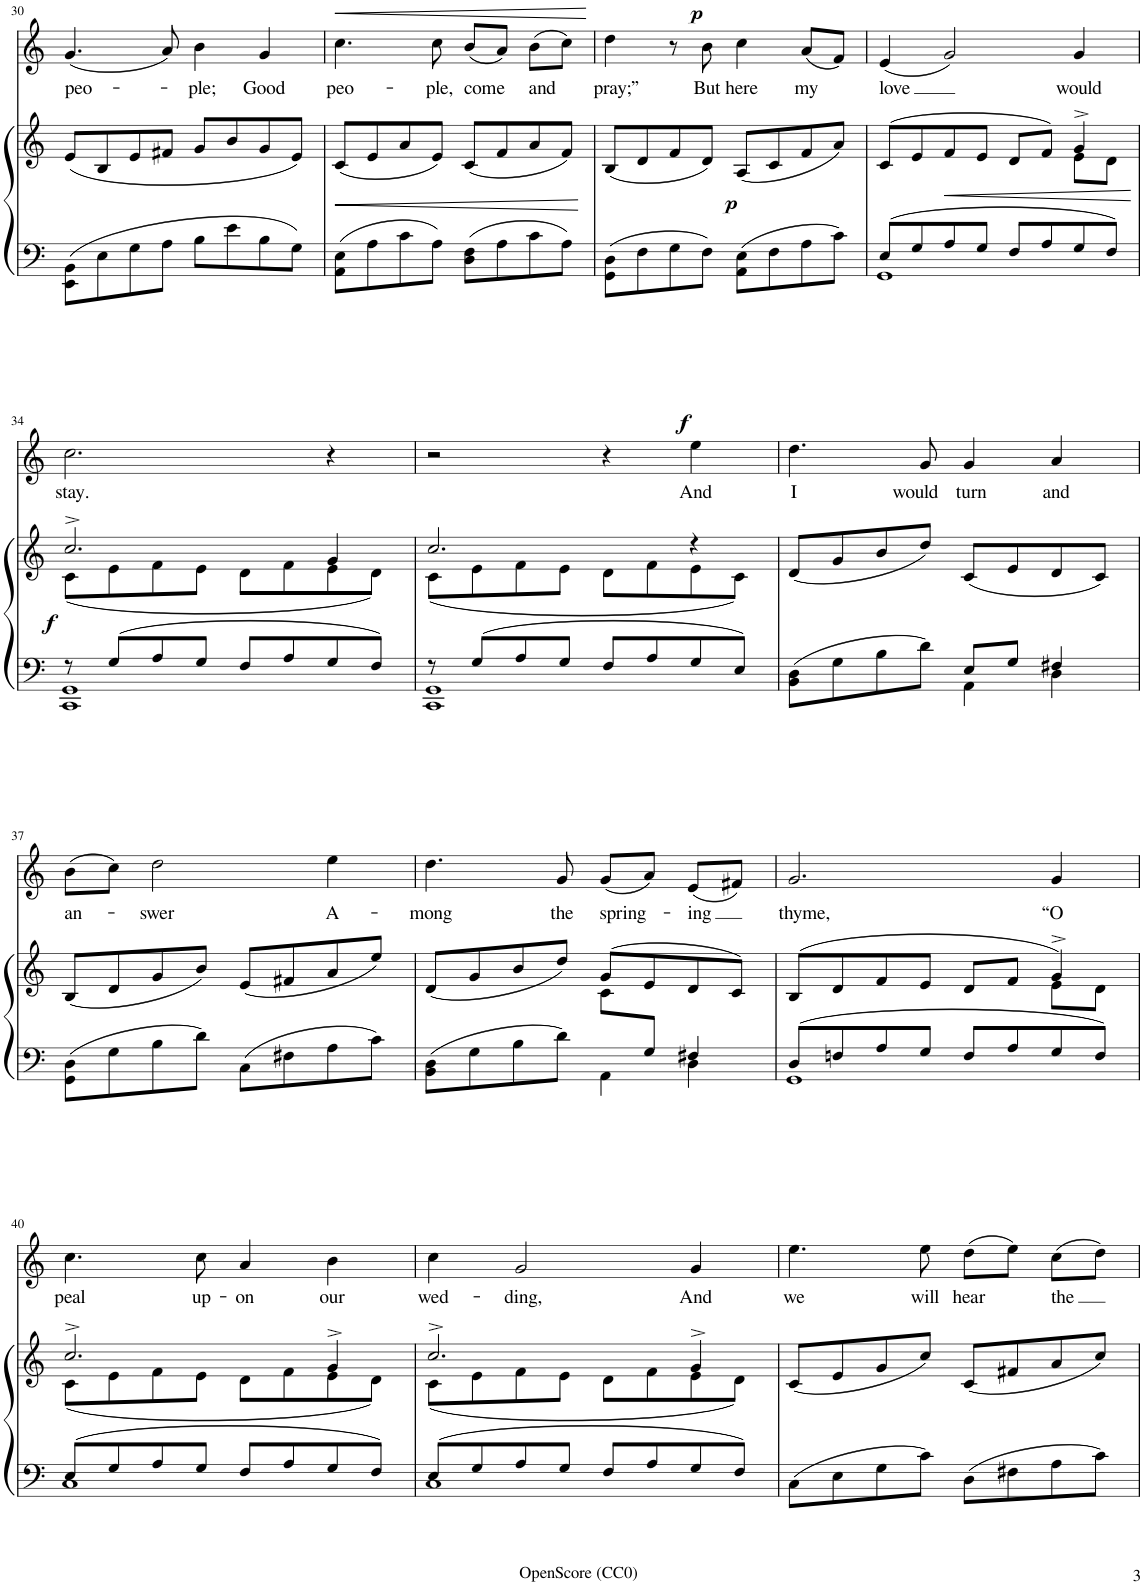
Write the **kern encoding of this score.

**kern	**kern	**dynam	**kern	**text	**dynam
*part2	*part2	*part2	*part1	*part1	*part1
*staff3	*staff2	*staff2/3	*staff1	*staff1	*staff1
*I"Piano	*	*	*I"Voice	*	*
*I'Pno	*	*	*	*	*
!!LO:PB:g=z
*clefF4	*clefG2	*	*clefG2	*	*
*k[]	*k[]	*	*k[]	*	*
*M4/4	*M4/4	*	*M4/4	*	*
=30	=30	=30	=30	=30	=30
!	!	!	!	!LO:LY:b	!
8EE\ 8BB\L	(8e/L	.	(4.g/	peo-	.
8E\	8B/	.	.	.	.
8G\	8e/	.	.	.	.
8A\J	8f#X/J	.	8a/)	.	.
!	!	!	!	!LO:LY:b	!
8B\L	8g/L	.	4b\	-ple;	.
8e\	8b/	.	.	.	.
!	!	!	!	!LO:LY:b	!
8B\	8g/	.	4g/	Good	.
8G\J	8e/J)	.	.	.	.
=31	=31	=31	=31	=31	=31
!	!	!LO:HP:b	!	!LO:LY:b	!LO:HP:b
8AA\ 8E\L	(8c/L	<	4.cc\	peo-	<
8A\	8e/	.	.	.	.
8c\	8a/	.	.	.	.
!	!	!	!	!LO:LY:b	!
8A\J	8e/J)	.	8cc\	-ple,	.
!	!	!	!	!LO:LY:b	!
8D\ 8F\L	(8c/L	.	(8b/L	come	.
8A\	8f/	.	8a/J)	.	.
!	!	!	!	!LO:LY:b	!
8c\	8a/	.	(8b\L	and	.
8A\J	8f/J)	.	8cc\J)	.	.
.	.	[	.	.	[
=32	=32	=32	=32	=32	=32
!	!	!	!	!LO:LY:b	!
8GG\ 8D\L	(8B/L	.	4dd\	pray;”	.
8F\	8d/	.	.	.	.
8G\	8f/	.	8r	.	.
!	!	!	!	!LO:LY:b	!LO:DY:a
8F\J	8d/J)	.	8b\	But	p
!	!	!LO:DY:b	!	!LO:LY:b	!
8AA\ 8E\L	(8A/L	p	4cc\	here	.
8F\	8c/	.	.	.	.
!	!	!	!	!LO:LY:b	!
8A\	8f/	.	(8a/L	my	.
8c\J	8a/J)	.	8f/J)	.	.
=33	=33	=33	=33	=33	=33
*^	*^	*	*	*	*
!	!	!	!	!	!	!LO:LY:b	!
8E/L	1GG	(>8c/L	2.ryy	.	(4e/	love	.
8G/	.	8e/	.	.	.	.	.
!	!	!	!	!LO:HP:b	!	!	!
8A/	.	8f/	.	<	2g/)	.	.
8G/J	.	8e/J	.	.	.	.	.
8F/L	.	8d/L	.	.	.	.	.
8A/	.	8f/J)	.	.	.	.	.
!	!	!	!	!	!	!LO:LY:b	!
8G/	.	4g^/	8e\L	.	4g/	would	.
8F/J	.	.	8d\J	.	.	.	.
*v	*v	*	*	*	*	*	*
*	*v	*v	*	*	*	*
.	.	[	.	.	.
!!LO:LB:g=z
=34	=34	=34	=34	=34	=34
*^	*^	*	*	*	*
!	!	!	!	!LO:DY:b	!	!LO:LY:b	!
8r	1CC 1GG	2.cc^/	(8c\L	f	2.cc\	stay.	.
8G/L	.	.	8e\	.	.	.	.
8A/	.	.	8f\	.	.	.	.
8G/J	.	.	8e\J	.	.	.	.
8F/L	.	.	8d\L	.	.	.	.
8A/	.	.	8f\	.	.	.	.
8G/	.	4g/	8e\	.	4r	.	.
8F/J	.	.	8d\J)	.	.	.	.
=35	=35	=35	=35	=35	=35	=35	=35
8r	1CC 1GG	2.cc/	(8c\L	.	2r	.	.
8G/L	.	.	8e\	.	.	.	.
8A/	.	.	8f\	.	.	.	.
8G/J	.	.	8e\J	.	.	.	.
8F/L	.	.	8d\L	.	4r	.	.
8A/	.	.	8f\	.	.	.	.
!	!	!	!	!	!	!LO:LY:b	!LO:DY:a
8G/	.	4r	8e\	.	4ee\	And	f
8E/J	.	.	8c\J)	.	.	.	.
=36	=36	=36	=36	=36	=36	=36	=36
!	!	!	!	!	!	!LO:LY:b	!
*	*	*v	*v	*	*	*	*
8BB\ 8D\L	2ryy	(8d/L	.	4.dd\	I	.
8G\	.	8g/	.	.	.	.
8B\	.	8b/	.	.	.	.
!	!	!	!	!	!LO:LY:b	!
8d\J	.	8dd/J)	.	8g/	would	.
!	!	!	!	!	!LO:LY:b	!
8E/L	4AA\	(8c/L	.	4g/	turn	.
8G/J	.	8e/	.	.	.	.
!	!	!	!	!	!LO:LY:b	!
4F#X/	4D\	8d/	.	4a/	and	.
.	.	8c/J)	.	.	.	.
*v	*v	*	*	*	*	*
!!LO:LB:g=z
=37	=37	=37	=37	=37	=37
!	!	!	!	!LO:LY:b	!
8GG\ 8D\L	(8B/L	.	(8b\L	an-	.
8G\	8d/	.	8cc\J)	.	.
!	!	!	!	!LO:LY:b	!
8B\	8g/	.	2dd\	-swer	.
8d\J	8b/J)	.	.	.	.
8C\L	(8e/L	.	.	.	.
8F#X\	8f#X/	.	.	.	.
!	!	!	!	!LO:LY:b	!
8A\	8a/	.	4ee\	A-	.
8c\J	8ee/J)	.	.	.	.
=38	=38	=38	=38	=38	=38
*^	*^	*	*	*	*
!	!	!	!	!	!	!LO:LY:b	!
8BB\ 8D\L	2ryy	(8d/L	2ryy	.	4.dd\	-mong	.
8G\	.	8g/	.	.	.	.	.
8B\	.	8b/	.	.	.	.	.
!	!	!	!	!	!	!LO:LY:b	!
8d\J	.	8dd/J)	.	.	8g/	the	.
!	!	!	!	!	!	!LO:LY:b	!
8ryy	4AA\	(>8g/L	8c\L	.	(8g/L	spring-	.
8G/J	.	8e/	4.ryy	.	8a/J)	.	.
!	!	!	!	!	!	!LO:LY:b	!
4F#X/	4D\	8d/	.	.	(8e/L	-ing	.
.	.	8c/J)	.	.	8f#X/J)	.	.
=39	=39	=39	=39	=39	=39	=39	=39
!	!	!	!	!	!	!LO:LY:b	!
8D/L	1GG	(>8B/L	2.ryy	.	2.g/	thyme,	.
8Fn/	.	8d/	.	.	.	.	.
8A/	.	8f/	.	.	.	.	.
8G/J	.	8e/J	.	.	.	.	.
8F/L	.	8d/L	.	.	.	.	.
8A/	.	8f/J	.	.	.	.	.
!	!	!	!	!	!	!LO:LY:b	!
8G/	.	4g^/)	8e\L	.	4g/	“O	.
8F/J	.	.	8d\J	.	.	.	.
!!LO:LB:g=z
=40	=40	=40	=40	=40	=40	=40	=40
!	!	!	!	!	!	!LO:LY:b	!
8E/L	1C	2.cc^/	(8c\L	.	4.cc\	peal	.
8G/	.	.	8e\	.	.	.	.
8A/	.	.	8f\	.	.	.	.
!	!	!	!	!	!	!LO:LY:b	!
8G/J	.	.	8e\J	.	8cc\	up-	.
!	!	!	!	!	!	!LO:LY:b	!
8F/L	.	.	8d\L	.	4a/	-on	.
8A/	.	.	8f\	.	.	.	.
!	!	!	!	!	!	!LO:LY:b	!
8G/	.	4g^/	8e\	.	4b\	our	.
8F/J	.	.	8d\J)	.	.	.	.
=41	=41	=41	=41	=41	=41	=41	=41
!	!	!	!	!	!	!LO:LY:b	!
8E/L	1C	2.cc^/	(8c\L	.	4cc\	wed-	.
8G/	.	.	8e\	.	.	.	.
!	!	!	!	!	!	!LO:LY:b	!
8A/	.	.	8f\	.	2g/	-ding,	.
8G/J	.	.	8e\J	.	.	.	.
8F/L	.	.	8d\L	.	.	.	.
8A/	.	.	8f\	.	.	.	.
!	!	!	!	!	!	!LO:LY:b	!
8G/	.	4g^/	8e\	.	4g/	And	.
8F/J	.	.	8d\J)	.	.	.	.
*v	*v	*	*	*	*	*	*
=42	=42	=42	=42	=42	=42	=42
!	!	!	!	!	!LO:LY:b	!
*	*v	*v	*	*	*	*
8C\L	(8c/L	.	4.ee\	we	.
8E\	8e/	.	.	.	.
8G\	8g/	.	.	.	.
!	!	!	!	!LO:LY:b	!
8c\J	8cc/J)	.	8ee\	will	.
!	!	!	!	!LO:LY:b	!
8D\L	(8c/L	.	(8dd\L	hear	.
8F#X\	8f#X/	.	8ee\J)	.	.
!	!	!	!	!LO:LY:b	!
8A\	8a/	.	(8cc\L	the	.
8c\J	8cc/J)	.	8dd\J)	.	.
=	=	=	=	=	=
*-	*-	*-	*-	*-	*-
